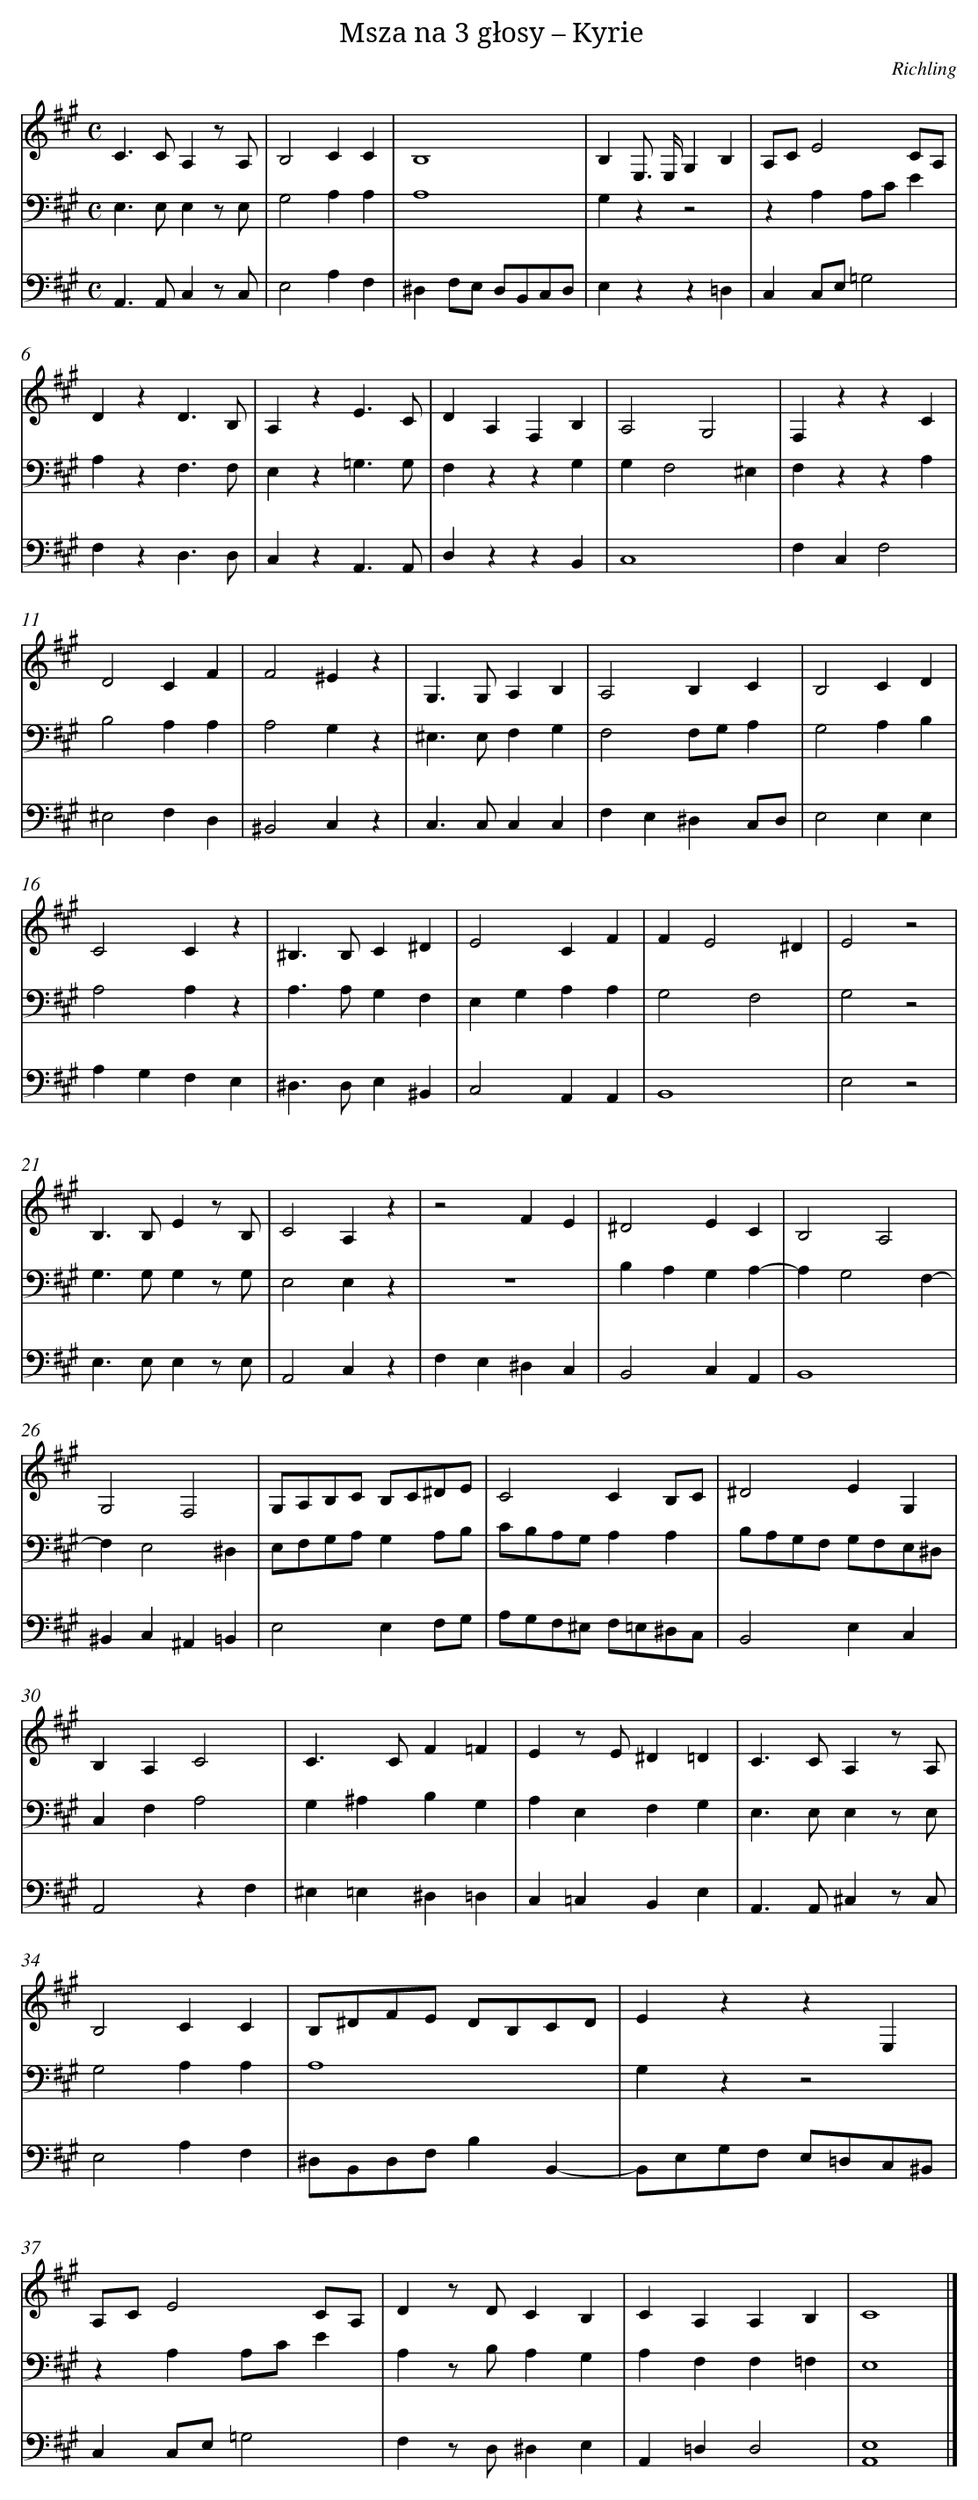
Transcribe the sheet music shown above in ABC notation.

X:1
T: Msza na 3 głosy – Kyrie
C: Richling
L: 1/4
M: C
V: 1 clef=treble
V: 2 clef=bass
V: 3 clef=bass
K: A
[V:1] C>CA,z/ A,/ |
[V:2] E,>E,E,z/ E,/ |
[V:3] A,,>A,,C,z/ C,/ |
[V:1] B,2CC |
[V:2] G,2A,A, |
[V:3] E,2A,F, |
[V:1] B,4 |
[V:2] A,4 |
[V:3] ^D,F,/E,/ D,/B,,/C,/D,/ |
[V:1] B,E,/> E,/G,B, |
[V:2] G,zz2 |
[V:3] E,zz=D, |
[V:1] A,/C/E2C/A,/ |
[V:2] zA,A,/C/E |
[V:3] C,C,/E,/=G,2 |
[V:1] DzD3/B,/ |
[V:2] A,zF,3/F,/ |
[V:3] F,zD,3/D,/ |
[V:1] A,zE3/C/ |
[V:2] E,z=G,3/G,/ |
[V:3] C,zA,,3/A,,/ |
[V:1] DA,F,B, |
[V:2] F,zzG, |
[V:3] D,zzB,, |
[V:1] A,2G,2 |
[V:2] G,F,2^E, |
[V:3] C,4 |
[V:1] F,zzC |
[V:2] F,zzA, |
[V:3] F,C,F,2 |
[V:1] D2CF |
[V:2] B,2A,A, |
[V:3] ^E,2F,D, |
[V:1] F2^Ez |
[V:2] A,2G,z |
[V:3] ^B,,2C,z |
[V:1] G,>G,A,B, |
[V:2] ^E,>E,F,G, |
[V:3] C,>C,C,C, |
[V:1] A,2B,C |
[V:2] F,2F,/G,/A, |
[V:3] F,E,^D,C,/D,/ |
[V:1] B,2CD |
[V:2] G,2A,B, |
[V:3] E,2E,E, |
[V:1] C2Cz |
[V:2] A,2A,z |
[V:3] A,G,F,E, |
[V:1] ^B,>B,C^D |
[V:2] A,>A,G,F, |
[V:3] ^D,>D,E,^B,, |
[V:1] E2CF |
[V:2] E,G,A,A, |
[V:3] C,2A,,A,, |
[V:1] FE2^D |
[V:2] G,2F,2 |
[V:3] B,,4 |
[V:1] E2z2 |
[V:2] G,2z2 |
[V:3] E,2z2 |
[V:1] B,>B,Ez/ B,/ |
[V:2] G,>G,G,z/ G,/ |
[V:3] E,>E,E,z/ E,/ |
[V:1] C2A,z |
[V:2] E,2E,z |
[V:3] A,,2C,z |
[V:1] z2FE |
[V:2] z4 |
[V:3] F,E,^D,C, |
[V:1] ^D2EC |
[V:2] B,A,G,A,- |
[V:3] B,,2C,A,, |
[V:1] B,2A,2 |
[V:2] A,G,2F,- |
[V:3] B,,4 |
[V:1] G,2F,2 |
[V:2] F,E,2^D, |
[V:3] ^B,,C,^A,,=B,, |
[V:1] G,/A,/B,/C/ B,/C/^D/E/ |
[V:2] E,/F,/G,/A,/G,A,/B,/ |
[V:3] E,2E,F,/G,/ |
[V:1] C2CB,/C/ |
[V:2] C/B,/A,/G,/A,A, |
[V:3] A,/G,/F,/^E,/ F,/=E,/^D,/C,/ |
[V:1] ^D2EG, |
[V:2] B,/A,/G,/F,/ G,/F,/E,/^D,/ |
[V:3] B,,2E,C, |
[V:1] B,A,C2 |
[V:2] C,F,A,2 |
[V:3] A,,2zF, |
[V:1] C>CF=F |
[V:2] G,^A,B,G, |
[V:3] ^E,=E,^D,=D, |
[V:1] Ez/ E/^D=D |
[V:2] A,E,F,G, |
[V:3] C,=C,B,,E, |
[V:1] C>CA,z/ A,/ |
[V:2] E,>E,E,z/ E,/ |
[V:3] A,,>A,,^C,z/ C,/ |
[V:1] B,2CC |
[V:2] G,2A,A, |
[V:3] E,2A,F, |
[V:1] B,/^D/F/E/ D/B,/C/D/ |
[V:2] A,4 |
[V:3] ^D,/B,,/D,/F,/B,B,,- |
[V:1] EzzE, |
[V:2] G,zz2 |
[V:3] B,,/E,/G,/F,/ E,/=D,/C,/^B,,/ |
[V:1] A,/C/E2C/A,/ |
[V:2] zA,A,/C/E |
[V:3] C,C,/E,/=G,2 |
[V:1] Dz/ D/CB, |
[V:2] A,z/ B,/A,G, |
[V:3] F,z/ D,/^D,E, |
[V:1] CA,A,B, |
[V:2] A,F,F,=F, |
[V:3] A,,=D,D,2 |
[V:1] C4 |]
[V:2] E,4 |]
[V:3] [E,4A,,4] |]
